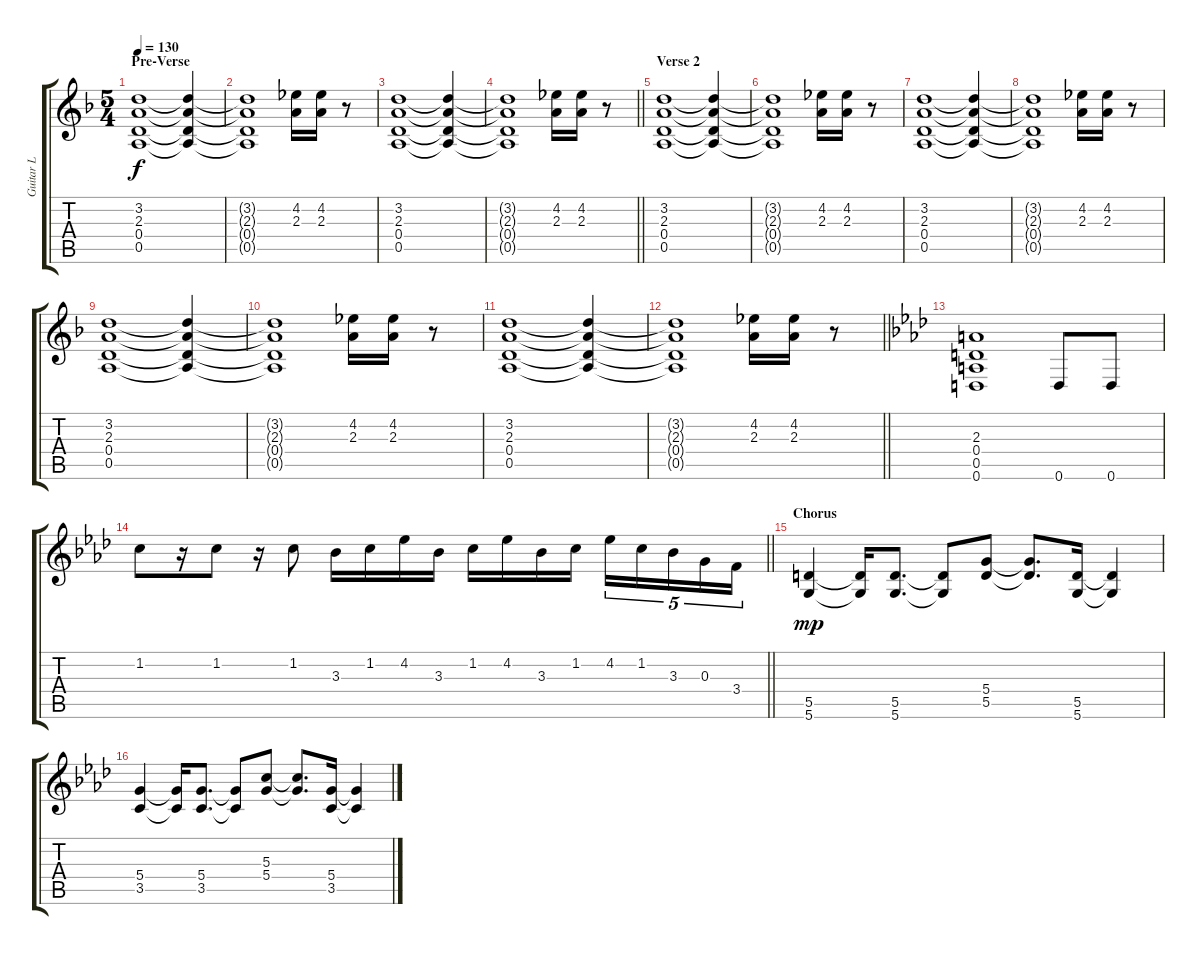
\track ("Guitar L" "Guitar L") {instrument distortionguitar}
\staff {score tabs}
\tuning (E4 B3 G3 D3 A2 D2) {hide}
\ts (5 4)
\section ("" "Pre-Verse")
\tempo 130
\clef g2
\ks f
(3.2 2.3 0.4 0.5).1{dy f} (3.2{t} 2.3{t} 0.4{t} 0.5{t}).4 |
(3.2{t} 2.3{t} 0.4{t} 0.5{t}).1 (4.2 2.3).16 (4.2 2.3).16 r.8 |
(3.2 2.3 0.4 0.5).1 (3.2{t} 2.3{t} 0.4{t} 0.5{t}).4 |
\barLineRight lightlight
(3.2{t} 2.3{t} 0.4{t} 0.5{t}).1 (4.2 2.3).16 (4.2 2.3).16 r.8 |
\section ("" "Verse 2")
(3.2 2.3 0.4 0.5).1 (3.2{t} 2.3{t} 0.4{t} 0.5{t}).4 |
(3.2{t} 2.3{t} 0.4{t} 0.5{t}).1 (4.2 2.3).16 (4.2 2.3).16 r.8 |
(3.2 2.3 0.4 0.5).1 (3.2{t} 2.3{t} 0.4{t} 0.5{t}).4 |
(3.2{t} 2.3{t} 0.4{t} 0.5{t}).1 (4.2 2.3).16 (4.2 2.3).16 r.8 |
(3.2 2.3 0.4 0.5).1 (3.2{t} 2.3{t} 0.4{t} 0.5{t}).4 |
(3.2{t} 2.3{t} 0.4{t} 0.5{t}).1 (4.2 2.3).16 (4.2 2.3).16 r.8 |
(3.2 2.3 0.4 0.5).1 (3.2{t} 2.3{t} 0.4{t} 0.5{t}).4 |
\barLineRight lightlight
(3.2{t} 2.3{t} 0.4{t} 0.5{t}).1 (4.2 2.3).16 (4.2 2.3).16 r.8 |
\ks ab
(2.3 0.4 0.5 0.6).1 0.6.8 0.6.8 |
\barLineRight lightlight
1.2.8 r.16 1.2.8 r.16 1.2.8 3.3.16 1.2.16 4.2.16 3.3.16 1.2.16 4.2.16 3.3.16 1.2.16 4.2.16{tu (5 4)} 1.2.16{tu (5 4)} 3.3.16{tu (5 4)} 0.3.16{tu (5 4)} 3.4.16{tu (5 4)} |
\section ("" "Chorus")
(5.5 5.6).4{dy mp} (5.5{t} 5.6{t}).16 (5.5 5.6).8{d} (5.5{t} 5.6{t}).8 (5.4 5.5).8 (5.4{t} 5.5{t}).8{d} (5.5 5.6).16 (5.5{t} 5.6{t}).4 |
(5.4 3.5).4 (5.4{t} 3.5{t}).16 (5.4 3.5).8{d} (5.4{t} 3.5{t}).8 (5.3 5.4).8 (5.3{t} 5.4{t}).8{d} (5.4 3.5).16 (5.4{t} 3.5{t}).4
